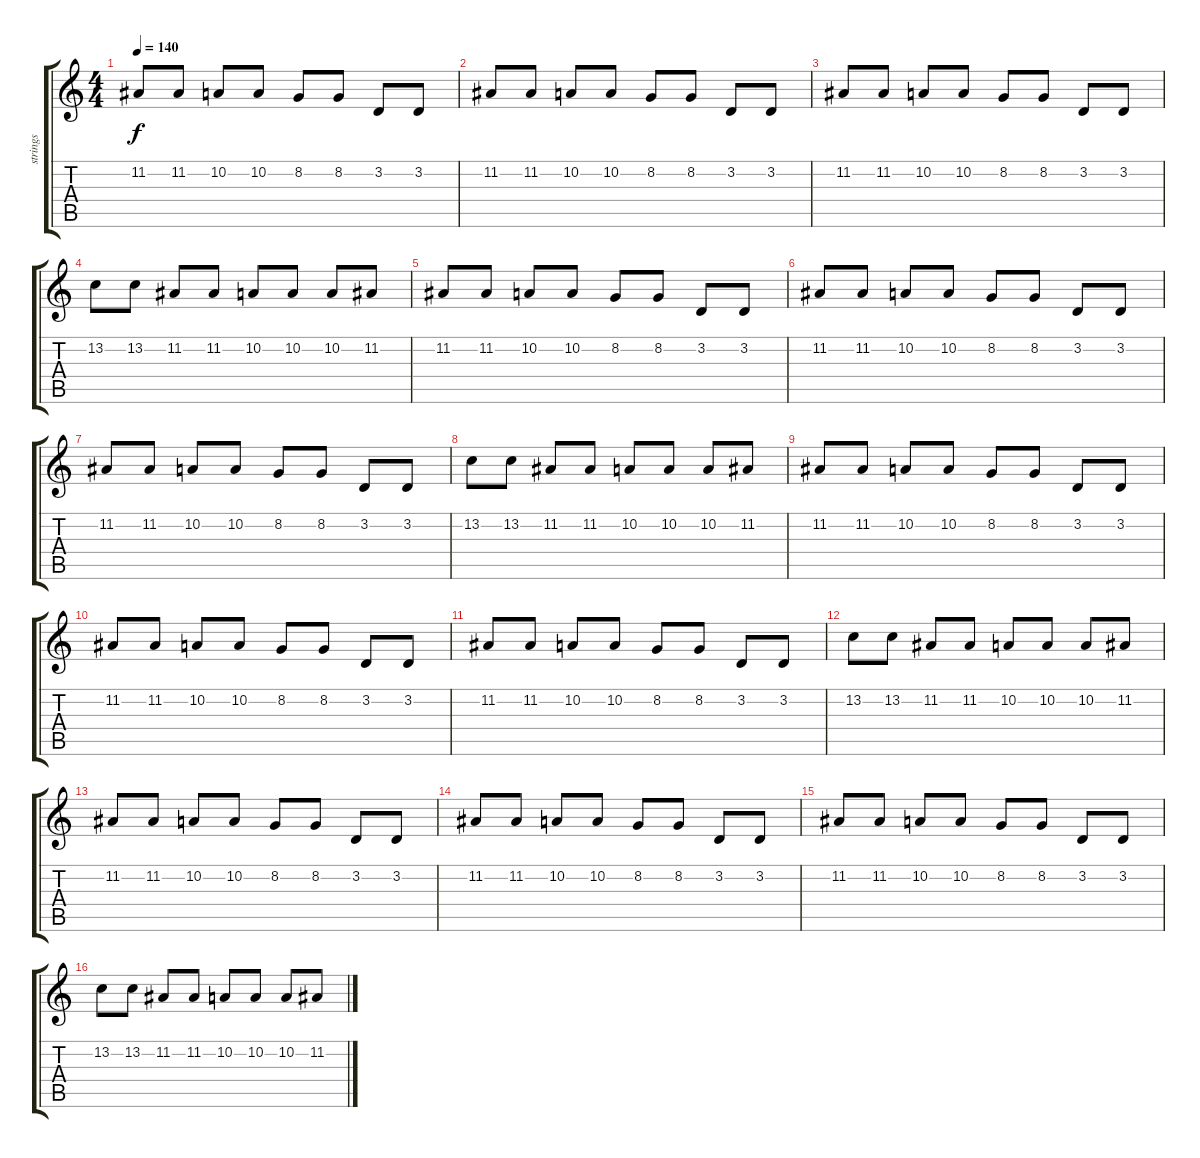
\track ("strings" "strings") {instrument synthstrings1}
\staff {score tabs}
\tuning (E4 B3 G3 D3 A2 E2) {hide}
\ts (4 4)
\tempo 140
\clef g2
\ks c
11.2.8{dy f} 11.2.8 10.2.8 10.2.8 8.2.8 8.2.8 3.2.8 3.2.8 |
11.2.8 11.2.8 10.2.8 10.2.8 8.2.8 8.2.8 3.2.8 3.2.8 |
11.2.8 11.2.8 10.2.8 10.2.8 8.2.8 8.2.8 3.2.8 3.2.8 |
13.2.8 13.2.8 11.2.8 11.2.8 10.2.8 10.2.8 10.2.8 11.2.8 |
11.2.8 11.2.8 10.2.8 10.2.8 8.2.8 8.2.8 3.2.8 3.2.8 |
11.2.8 11.2.8 10.2.8 10.2.8 8.2.8 8.2.8 3.2.8 3.2.8 |
11.2.8 11.2.8 10.2.8 10.2.8 8.2.8 8.2.8 3.2.8 3.2.8 |
13.2.8 13.2.8 11.2.8 11.2.8 10.2.8 10.2.8 10.2.8 11.2.8 |
11.2.8 11.2.8 10.2.8 10.2.8 8.2.8 8.2.8 3.2.8 3.2.8 |
11.2.8 11.2.8 10.2.8 10.2.8 8.2.8 8.2.8 3.2.8 3.2.8 |
11.2.8 11.2.8 10.2.8 10.2.8 8.2.8 8.2.8 3.2.8 3.2.8 |
13.2.8 13.2.8 11.2.8 11.2.8 10.2.8 10.2.8 10.2.8 11.2.8 |
11.2.8 11.2.8 10.2.8 10.2.8 8.2.8 8.2.8 3.2.8 3.2.8 |
11.2.8 11.2.8 10.2.8 10.2.8 8.2.8 8.2.8 3.2.8 3.2.8 |
11.2.8 11.2.8 10.2.8 10.2.8 8.2.8 8.2.8 3.2.8 3.2.8 |
13.2.8 13.2.8 11.2.8 11.2.8 10.2.8 10.2.8 10.2.8 11.2.8
